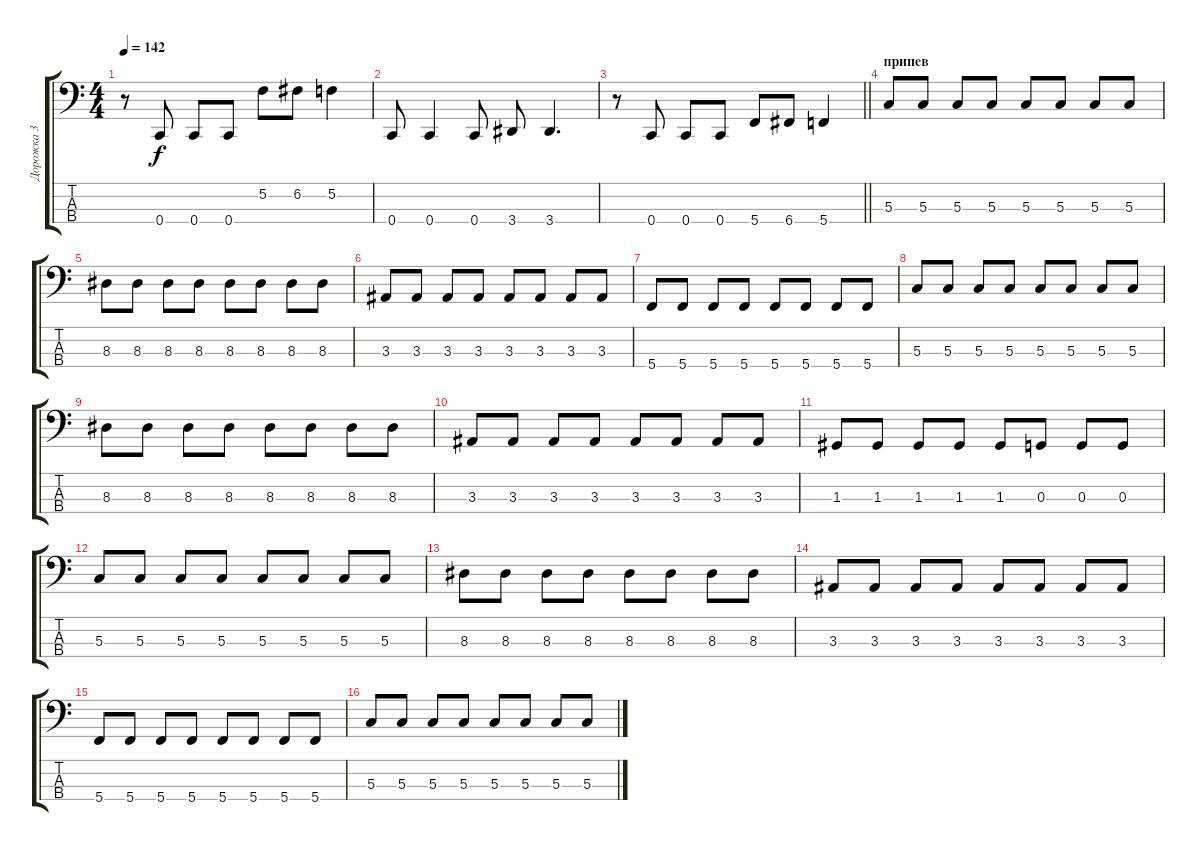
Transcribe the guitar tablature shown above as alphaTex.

\track ("Дорожка 3" "Дорожка 3") {instrument electricbassfinger}
\staff {score tabs}
\tuning (F2 C2 G1 C1) {hide}
\ts (4 4)
\tempo 142
\clef f4
\ks c
r.8{dy f} 0.4.8 0.4.8 0.4.8 5.2.8 6.2.8 5.2.4 |
0.4.8 0.4.4 0.4.8 3.4.8 3.4.4{d} |
\barLineRight lightlight
r.8 0.4.8 0.4.8 0.4.8 5.4.8 6.4.8 5.4.4 |
\section ("" "припев")
5.3.8 5.3.8 5.3.8 5.3.8 5.3.8 5.3.8 5.3.8 5.3.8 |
8.3.8 8.3.8 8.3.8 8.3.8 8.3.8 8.3.8 8.3.8 8.3.8 |
3.3.8 3.3.8 3.3.8 3.3.8 3.3.8 3.3.8 3.3.8 3.3.8 |
5.4.8 5.4.8 5.4.8 5.4.8 5.4.8 5.4.8 5.4.8 5.4.8 |
5.3.8 5.3.8 5.3.8 5.3.8 5.3.8 5.3.8 5.3.8 5.3.8 |
8.3.8 8.3.8 8.3.8 8.3.8 8.3.8 8.3.8 8.3.8 8.3.8 |
3.3.8 3.3.8 3.3.8 3.3.8 3.3.8 3.3.8 3.3.8 3.3.8 |
1.3.8 1.3.8 1.3.8 1.3.8 1.3.8 0.3.8 0.3.8 0.3.8 |
5.3.8 5.3.8 5.3.8 5.3.8 5.3.8 5.3.8 5.3.8 5.3.8 |
8.3.8 8.3.8 8.3.8 8.3.8 8.3.8 8.3.8 8.3.8 8.3.8 |
3.3.8 3.3.8 3.3.8 3.3.8 3.3.8 3.3.8 3.3.8 3.3.8 |
5.4.8 5.4.8 5.4.8 5.4.8 5.4.8 5.4.8 5.4.8 5.4.8 |
5.3.8 5.3.8 5.3.8 5.3.8 5.3.8 5.3.8 5.3.8 5.3.8
